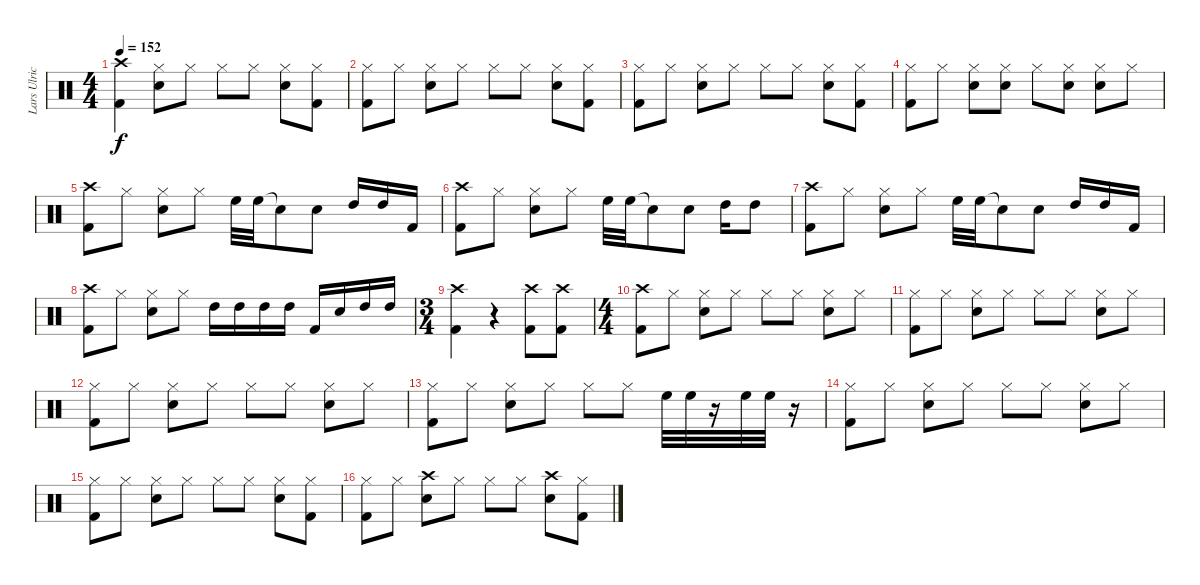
\track ("Lars Ulrich" "Lars Ulric") {instrument percussion}
\staff {score}
\articulation defaults
\ts (4 4)
\tempo 152
\clef neutral
\ks c
("Crash high (hit)" "Kick (hit) 2").4{dy f} ("Hi-Hat (closed)" "Snare (hit) 2").8 "Hi-Hat (closed)".8 "Hi-Hat (closed)".8 "Hi-Hat (closed)".8 ("Hi-Hat (closed)" "Snare (hit) 2").8 ("Hi-Hat (closed)" "Kick (hit) 2").8 |
("Hi-Hat (closed)" "Kick (hit) 2").8 "Hi-Hat (closed)".8 ("Hi-Hat (closed)" "Snare (hit) 2").8 "Hi-Hat (closed)".8 "Hi-Hat (closed)".8 "Hi-Hat (closed)".8 ("Hi-Hat (closed)" "Snare (hit) 2").8 ("Hi-Hat (closed)" "Kick (hit) 2").8 |
("Hi-Hat (closed)" "Kick (hit) 2").8 "Hi-Hat (closed)".8 ("Hi-Hat (closed)" "Snare (hit) 2").8 "Hi-Hat (closed)".8 "Hi-Hat (closed)".8 "Hi-Hat (closed)".8 ("Hi-Hat (closed)" "Snare (hit) 2").8 ("Hi-Hat (closed)" "Kick (hit) 2").8 |
("Hi-Hat (closed)" "Kick (hit) 2").8 "Hi-Hat (closed)".8 ("Hi-Hat (closed)" "Snare (hit) 2").8 ("Hi-Hat (closed)" "Snare (hit) 2").8 "Hi-Hat (closed)".8 ("Hi-Hat (closed)" "Snare (hit) 2").8 ("Hi-Hat (closed)" "Snare (hit) 2").8 "Hi-Hat (closed)".8 |
("Crash high (hit)" "Kick (hit) 2").8 "Hi-Hat (closed)".8 ("Hi-Hat (closed)" "Snare (hit) 2").8 "Hi-Hat (closed)".8 "High Floor Tom (hit)".32 "High Floor Tom (hit)".32 "Snare (hit)"{t}.8 "Snare (hit) 2".8 "High Tom (hit)".16 "High Tom (hit)".16 "Kick (hit) 2".16 |
("Crash high (hit)" "Kick (hit) 2").8 "Hi-Hat (closed)".8 ("Hi-Hat (closed)" "Snare (hit) 2").8 "Hi-Hat (closed)".8 "High Floor Tom (hit)".32 "High Floor Tom (hit)".32 "Snare (hit)"{t}.8 "Snare (hit) 2".8 "High Tom (hit)".16 "High Tom (hit)".8 |
("Crash high (hit)" "Kick (hit) 2").8 "Hi-Hat (closed)".8 ("Hi-Hat (closed)" "Snare (hit) 2").8 "Hi-Hat (closed)".8 "High Floor Tom (hit)".32 "High Floor Tom (hit)".32 "Snare (hit)"{t}.8 "Snare (hit) 2".8 "High Tom (hit)".16 "High Tom (hit)".16 "Kick (hit) 2".16 |
("Crash high (hit)" "Kick (hit) 2").8 "Hi-Hat (closed)".8 ("Hi-Hat (closed)" "Snare (hit) 2").8 "Hi-Hat (closed)".8 "High Tom (hit)".16 "High Tom (hit)".16 "High Tom (hit)".16 "High Tom (hit)".16 "Kick (hit) 2".16 "Snare (hit) 2".16 "High Tom (hit)".16 "High Tom (hit)".16 |
\ts (3 4)
("Crash high (hit)" "Kick (hit) 2").4 r.4 ("Crash high (hit)" "Kick (hit) 2").8 ("Crash high (hit)" "Kick (hit) 2").8 |
\ts (4 4)
("Crash high (hit)" "Kick (hit) 2").8 "Hi-Hat (closed)".8 ("Hi-Hat (closed)" "Snare (hit) 2").8 "Hi-Hat (closed)".8 "Hi-Hat (closed)".8 "Hi-Hat (closed)".8 ("Hi-Hat (closed)" "Snare (hit) 2").8 "Hi-Hat (closed)".8 |
("Hi-Hat (closed)" "Kick (hit) 2").8 "Hi-Hat (closed)".8 ("Hi-Hat (closed)" "Snare (hit) 2").8 "Hi-Hat (closed)".8 "Hi-Hat (closed)".8 "Hi-Hat (closed)".8 ("Hi-Hat (closed)" "Snare (hit) 2").8 "Hi-Hat (closed)".8 |
("Hi-Hat (closed)" "Kick (hit) 2").8 "Hi-Hat (closed)".8 ("Hi-Hat (closed)" "Snare (hit) 2").8 "Hi-Hat (closed)".8 "Hi-Hat (closed)".8 "Hi-Hat (closed)".8 ("Hi-Hat (closed)" "Snare (hit) 2").8 "Hi-Hat (closed)".8 |
("Hi-Hat (closed)" "Kick (hit) 2").8 "Hi-Hat (closed)".8 ("Hi-Hat (closed)" "Snare (hit) 2").8 "Hi-Hat (closed)".8 "Hi-Hat (closed)".8 "Hi-Hat (closed)".8 "High Floor Tom (hit)".32 "High Floor Tom (hit)".32 r.16 "High Floor Tom (hit)".32 "High Floor Tom (hit)".32 r.16 |
("Hi-Hat (closed)" "Kick (hit) 2").8 "Hi-Hat (closed)".8 ("Hi-Hat (closed)" "Snare (hit) 2").8 "Hi-Hat (closed)".8 "Hi-Hat (closed)".8 "Hi-Hat (closed)".8 ("Hi-Hat (closed)" "Snare (hit) 2").8 "Hi-Hat (closed)".8 |
("Hi-Hat (closed)" "Kick (hit) 2").8 "Hi-Hat (closed)".8 ("Hi-Hat (closed)" "Snare (hit) 2").8 "Hi-Hat (closed)".8 "Hi-Hat (closed)".8 "Hi-Hat (closed)".8 ("Hi-Hat (closed)" "Snare (hit) 2").8 ("Hi-Hat (closed)" "Kick (hit) 2").8 |
("Hi-Hat (closed)" "Kick (hit) 2").8 "Hi-Hat (closed)".8 ("Crash high (hit)" "Snare (hit) 2").8 "Hi-Hat (closed)".8 "Hi-Hat (closed)".8 "Hi-Hat (closed)".8 ("Crash high (hit)" "Snare (hit) 2").8 ("Hi-Hat (closed)" "Kick (hit) 2").8
